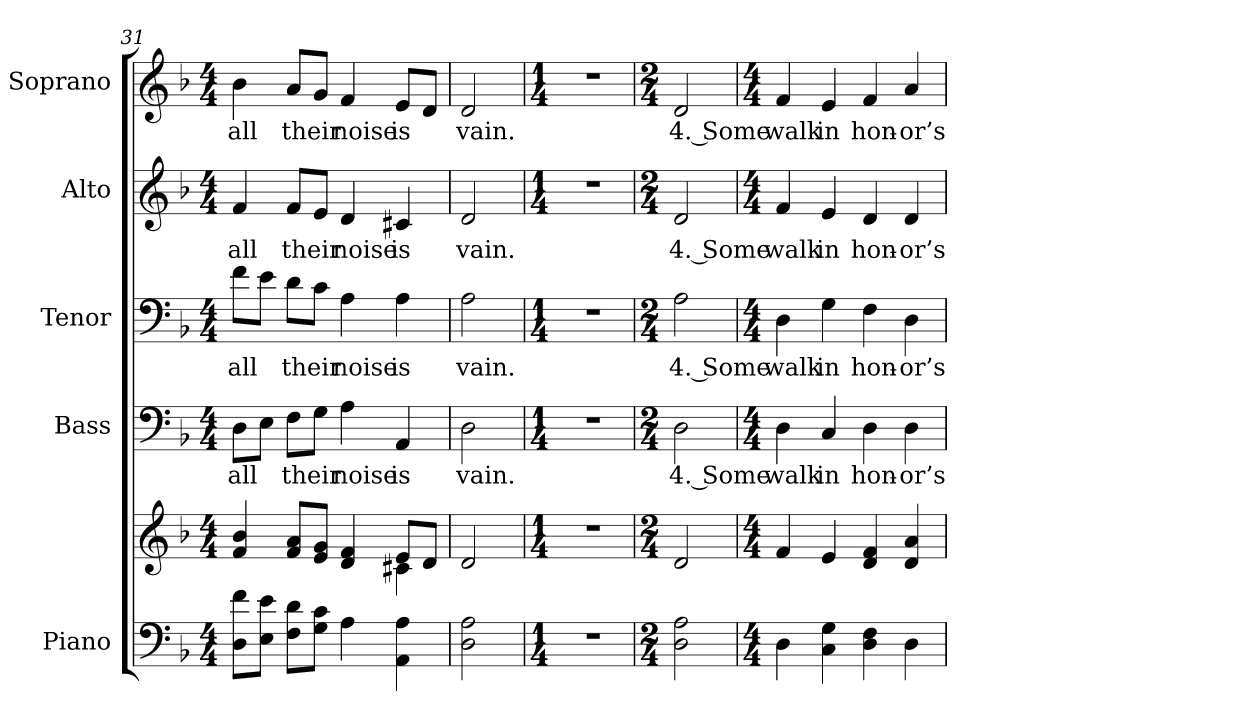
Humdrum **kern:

**kern	**kern	**kern	**text	**kern	**text	**kern	**text	**kern	**text
*part5	*part5	*part4	*part4	*part3	*part3	*part2	*part2	*part1	*part1
*staff6	*staff5	*staff4	*staff4	*staff3	*staff3	*staff2	*staff2	*staff1	*staff1
*I"Piano	*	*I"Bass	*	*I"Tenor	*	*I"Alto	*	*I"Soprano	*
*I'Pno.	*	*I'B.	*	*I'T.	*	*I'A.	*	*I'S.	*
*clefF4	*clefG2	*clefF4	*	*clefF4	*	*clefG2	*	*clefG2	*
*k[b-]	*k[b-]	*k[b-]	*	*k[b-]	*	*k[b-]	*	*k[b-]	*
*F:	*F:	*F:	*	*F:	*	*F:	*	*F:	*
*M4/4	*M4/4	*M4/4	*	*M4/4	*	*M4/4	*	*M4/4	*
=31	=31	=31	=31	=31	=31	=31	=31	=31	=31
*	*^	*	*	*	*	*	*	*	*
!	!	!	!	!LO:LY:b:color=#000000	!	!	!	!	!	!
!	!	!	!	!	!	!LO:LY:b:color=#000000	!	!	!	!
!	!	!	!	!	!	!	!	!LO:LY:b:color=#000000	!	!
!	!	!	!	!	!	!	!	!	!	!LO:LY:b:color=#000000
8Di\ 8fiL	4fi/ 4b-i	2ryy	8Di\L	all	8fi\L	all	4fi/	all	4b-i\	all
8Ei\ 8eiJ	.	.	8Ei\J	.	8ei\J	.	.	.	.	.
!	!	!	!	!LO:LY:b:color=#000000	!	!	!	!	!	!
!	!	!	!	!	!	!LO:LY:b:color=#000000	!	!	!	!
!	!	!	!	!	!	!	!	!LO:LY:b:color=#000000	!	!
!	!	!	!	!	!	!	!	!	!	!LO:LY:b:color=#000000
8Fi\ 8diL	8fi/ 8aiL	.	8Fi\L	their	8di\L	their	8fi/L	their	8ai/L	their
8Gi\ 8ciJ	8ei/ 8giJ	.	8Gi\J	.	8ci\J	.	8ei/J	.	8gi/J	.
!	!	!	!	!LO:LY:b:color=#000000	!	!	!	!	!	!
!	!	!	!	!	!	!LO:LY:b:color=#000000	!	!	!	!
!	!	!	!	!	!	!	!	!LO:LY:b:color=#000000	!	!
!	!	!	!	!	!	!	!	!	!	!LO:LY:b:color=#000000
4Ai\	4di/ 4fi	4ryy	4Ai\	noise	4Ai\	noise	4di/	noise	4fi/	noise
!	!	!	!	!LO:LY:b:color=#000000	!	!	!	!	!	!
!	!	!	!	!	!	!LO:LY:b:color=#000000	!	!	!	!
!	!	!	!	!	!	!	!	!LO:LY:b:color=#000000	!	!
!	!	!	!	!	!	!	!	!	!	!LO:LY:b:color=#000000
4AAi\ 4Ai	8ei/L	4c#Xi\	4AAi/	is	4Ai\	is	4c#Xi/	is	8ei/L	is
.	8di/J	.	.	.	.	.	.	.	8di/J	.
*	*v	*v	*	*	*	*	*	*	*	*
=32	=32	=32	=32	=32	=32	=32	=32	=32	=32
!	!	!	!LO:LY:b:color=#000000	!	!	!	!	!	!
!	!	!	!	!	!LO:LY:b:color=#000000	!	!	!	!
!	!	!	!	!	!	!	!LO:LY:b:color=#000000	!	!
!	!	!	!	!	!	!	!	!	!LO:LY:b:color=#000000
2Di\ 2Ai	2di/	2Di\	vain.	2Ai\	vain.	2di/	vain.	2di/	vain.
!!LO:LB:g=z
=33	=33	=33	=33	=33	=33	=33	=33	=33	=33
*M1/4	*M1/4	*M1/4	*	*M1/4	*	*M1/4	*	*M1/4	*
!LO:N:vis=1	!LO:N:vis=1	!LO:N:vis=1	!	!LO:N:vis=1	!	!LO:N:vis=1	!	!LO:N:vis=1	!
4r	4r	4r	.	4r	.	4r	.	4r	.
=34	=34	=34	=34	=34	=34	=34	=34	=34	=34
*M2/4	*M2/4	*M2/4	*	*M2/4	*	*M2/4	*	*M2/4	*
!	!	!	!LO:LY:b:color=#000000	!	!	!	!	!	!
!	!	!	!	!	!LO:LY:b:color=#000000	!	!	!	!
!	!	!	!	!	!	!	!LO:LY:b:color=#000000	!	!
!	!	!	!	!	!	!	!	!	!LO:LY:b:color=#000000
2Di\ 2Ai	2di/	2Di\	4. Some	2Ai\	4. Some	2di/	4. Some	2di/	4. Some
=35	=35	=35	=35	=35	=35	=35	=35	=35	=35
*M4/4	*M4/4	*M4/4	*	*M4/4	*	*M4/4	*	*M4/4	*
!	!	!	!LO:LY:b:color=#000000	!	!	!	!	!	!
!	!	!	!	!	!LO:LY:b:color=#000000	!	!	!	!
!	!	!	!	!	!	!	!LO:LY:b:color=#000000	!	!
!	!	!	!	!	!	!	!	!	!LO:LY:b:color=#000000
4Di\	4fi/	4Di\	walk	4Di\	walk	4fi/	walk	4fi/	walk
!	!	!	!LO:LY:b:color=#000000	!	!	!	!	!	!
!	!	!	!	!	!LO:LY:b:color=#000000	!	!	!	!
!	!	!	!	!	!	!	!LO:LY:b:color=#000000	!	!
!	!	!	!	!	!	!	!	!	!LO:LY:b:color=#000000
4Ci\ 4Gi	4ei/	4Ci/	in	4Gi\	in	4ei/	in	4ei/	in
!	!	!	!LO:LY:b:color=#000000	!	!	!	!	!	!
!	!	!	!	!	!LO:LY:b:color=#000000	!	!	!	!
!	!	!	!	!	!	!	!LO:LY:b:color=#000000	!	!
!	!	!	!	!	!	!	!	!	!LO:LY:b:color=#000000
4Di\ 4Fi	4di/ 4fi	4Di\	hon-	4Fi\	hon-	4di/	hon-	4fi/	hon-
!	!	!	!LO:LY:b:color=#000000	!	!	!	!	!	!
!	!	!	!	!	!LO:LY:b:color=#000000	!	!	!	!
!	!	!	!	!	!	!	!LO:LY:b:color=#000000	!	!
!	!	!	!	!	!	!	!	!	!LO:LY:b:color=#000000
4Di\	4di/ 4ai	4Di\	-or’s	4Di\	-or’s	4di/	-or’s	4ai/	-or’s
=	=	=	=	=	=	=	=	=	=
*-	*-	*-	*-	*-	*-	*-	*-	*-	*-
